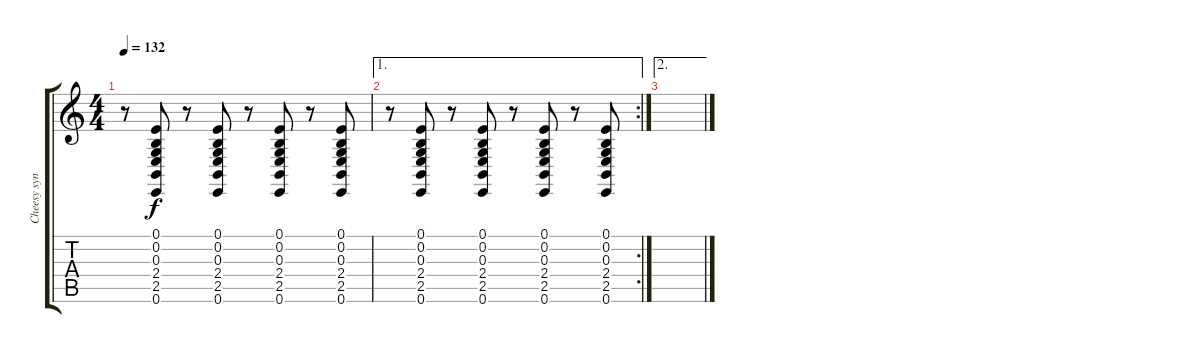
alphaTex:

\track ("Cheesy synth 2" "Cheesy syn") {instrument acousticgrandpiano}
\staff {score tabs}
\tuning (E4 B3 G3 D3 A2 E2) {hide}
\ts (4 4)
\tempo 132
\clef g2
\ks c
r.8{dy f} (0.1 0.2 0.3 2.4 2.5 0.6).8 r.8 (0.1 0.2 0.3 2.4 2.5 0.6).8 r.8 (0.1 0.2 0.3 2.4 2.5 0.6).8 r.8 (0.1 0.2 0.3 2.4 2.5 0.6).8 |
\ae 1
\rc 2
r.8 (0.1 0.2 0.3 2.4 2.5 0.6).8 r.8 (0.1 0.2 0.3 2.4 2.5 0.6).8 r.8 (0.1 0.2 0.3 2.4 2.5 0.6).8 r.8 (0.1 0.2 0.3 2.4 2.5 0.6).8 |
\ae 2
